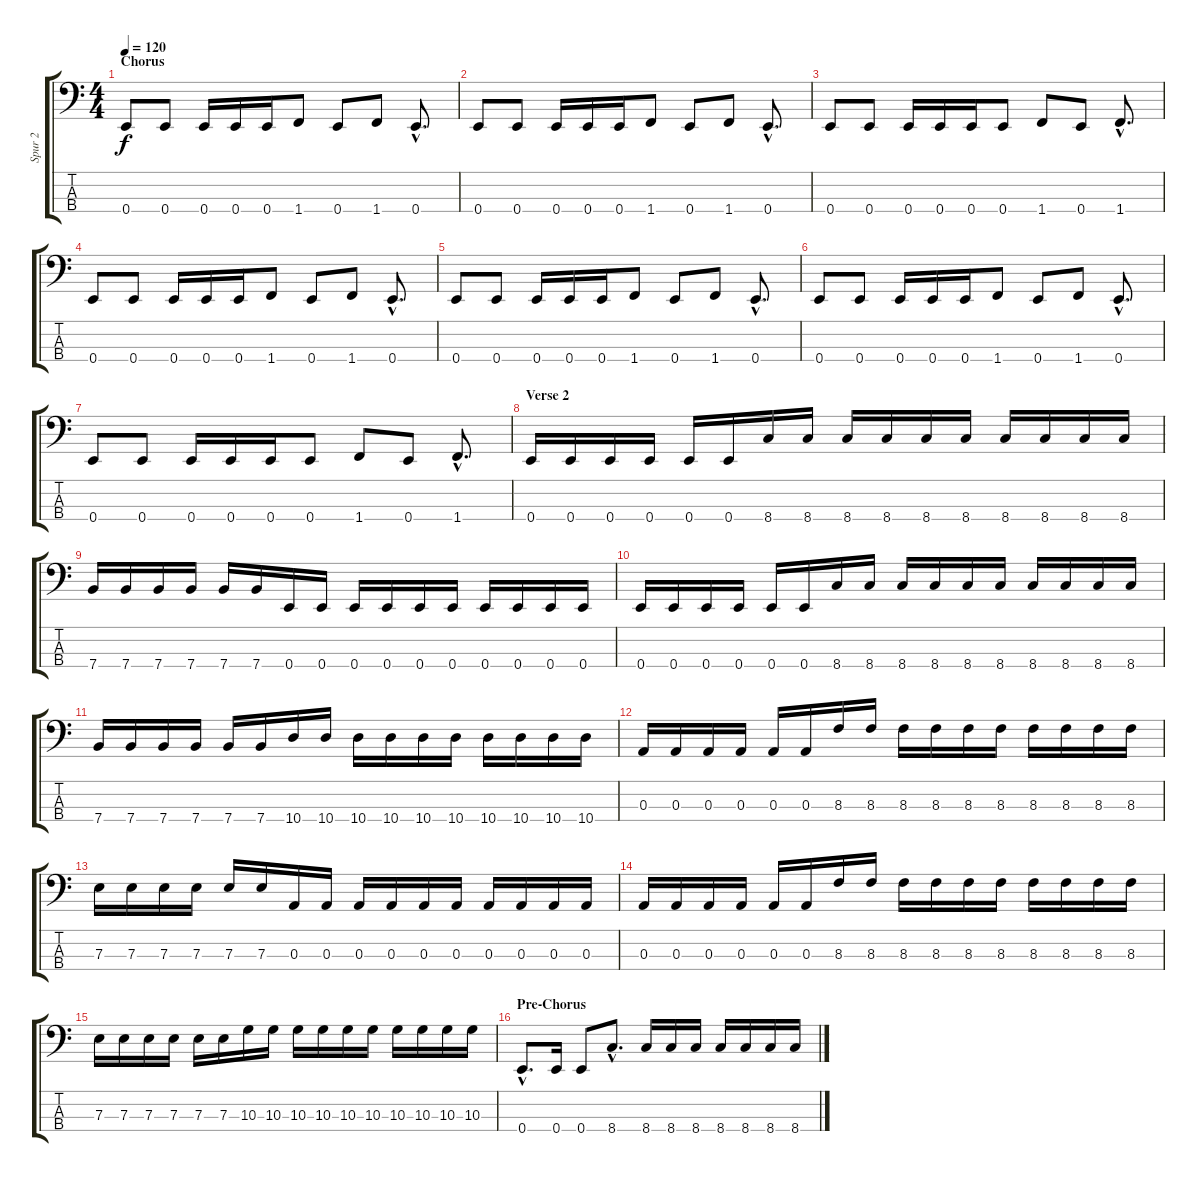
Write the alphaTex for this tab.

\track ("Spur 2" "Spur 2") {instrument electricbassfinger}
\staff {score tabs}
\tuning (G2 D2 A1 E1) {hide}
\ts (4 4)
\section ("" "Chorus")
\tempo 120
\clef f4
\ks c
0.4.8{dy f} 0.4.8 0.4.16 0.4.16 0.4.16 1.4.8 0.4.8 1.4.8 0.4{hac}.8{d} |
0.4.8 0.4.8 0.4.16 0.4.16 0.4.16 1.4.8 0.4.8 1.4.8 0.4{hac}.8{d} |
0.4.8 0.4.8 0.4.16 0.4.16 0.4.16 0.4.8 1.4.8 0.4.8 1.4{hac}.8{d} |
0.4.8 0.4.8 0.4.16 0.4.16 0.4.16 1.4.8 0.4.8 1.4.8 0.4{hac}.8{d} |
0.4.8 0.4.8 0.4.16 0.4.16 0.4.16 1.4.8 0.4.8 1.4.8 0.4{hac}.8{d} |
0.4.8 0.4.8 0.4.16 0.4.16 0.4.16 1.4.8 0.4.8 1.4.8 0.4{hac}.8{d} |
0.4.8 0.4.8 0.4.16 0.4.16 0.4.16 0.4.8 1.4.8 0.4.8 1.4{hac}.8{d} |
\section ("" "Verse 2")
0.4.16 0.4.16 0.4.16 0.4.16 0.4.16 0.4.16 8.4.16 8.4.16 8.4.16 8.4.16 8.4.16 8.4.16 8.4.16 8.4.16 8.4.16 8.4.16 |
7.4.16 7.4.16 7.4.16 7.4.16 7.4.16 7.4.16 0.4.16 0.4.16 0.4.16 0.4.16 0.4.16 0.4.16 0.4.16 0.4.16 0.4.16 0.4.16 |
0.4.16 0.4.16 0.4.16 0.4.16 0.4.16 0.4.16 8.4.16 8.4.16 8.4.16 8.4.16 8.4.16 8.4.16 8.4.16 8.4.16 8.4.16 8.4.16 |
7.4.16 7.4.16 7.4.16 7.4.16 7.4.16 7.4.16 10.4.16 10.4.16 10.4.16 10.4.16 10.4.16 10.4.16 10.4.16 10.4.16 10.4.16 10.4.16 |
0.3.16 0.3.16 0.3.16 0.3.16 0.3.16 0.3.16 8.3.16 8.3.16 8.3.16 8.3.16 8.3.16 8.3.16 8.3.16 8.3.16 8.3.16 8.3.16 |
7.3.16 7.3.16 7.3.16 7.3.16 7.3.16 7.3.16 0.3.16 0.3.16 0.3.16 0.3.16 0.3.16 0.3.16 0.3.16 0.3.16 0.3.16 0.3.16 |
0.3.16 0.3.16 0.3.16 0.3.16 0.3.16 0.3.16 8.3.16 8.3.16 8.3.16 8.3.16 8.3.16 8.3.16 8.3.16 8.3.16 8.3.16 8.3.16 |
7.3.16 7.3.16 7.3.16 7.3.16 7.3.16 7.3.16 10.3.16 10.3.16 10.3.16 10.3.16 10.3.16 10.3.16 10.3.16 10.3.16 10.3.16 10.3.16 |
\section ("" "Pre-Chorus")
0.4{hac}.8{d} 0.4.16 0.4.8 8.4{hac}.8{d} 8.4.16 8.4.16 8.4.16 8.4.16 8.4.16 8.4.16 8.4.16
